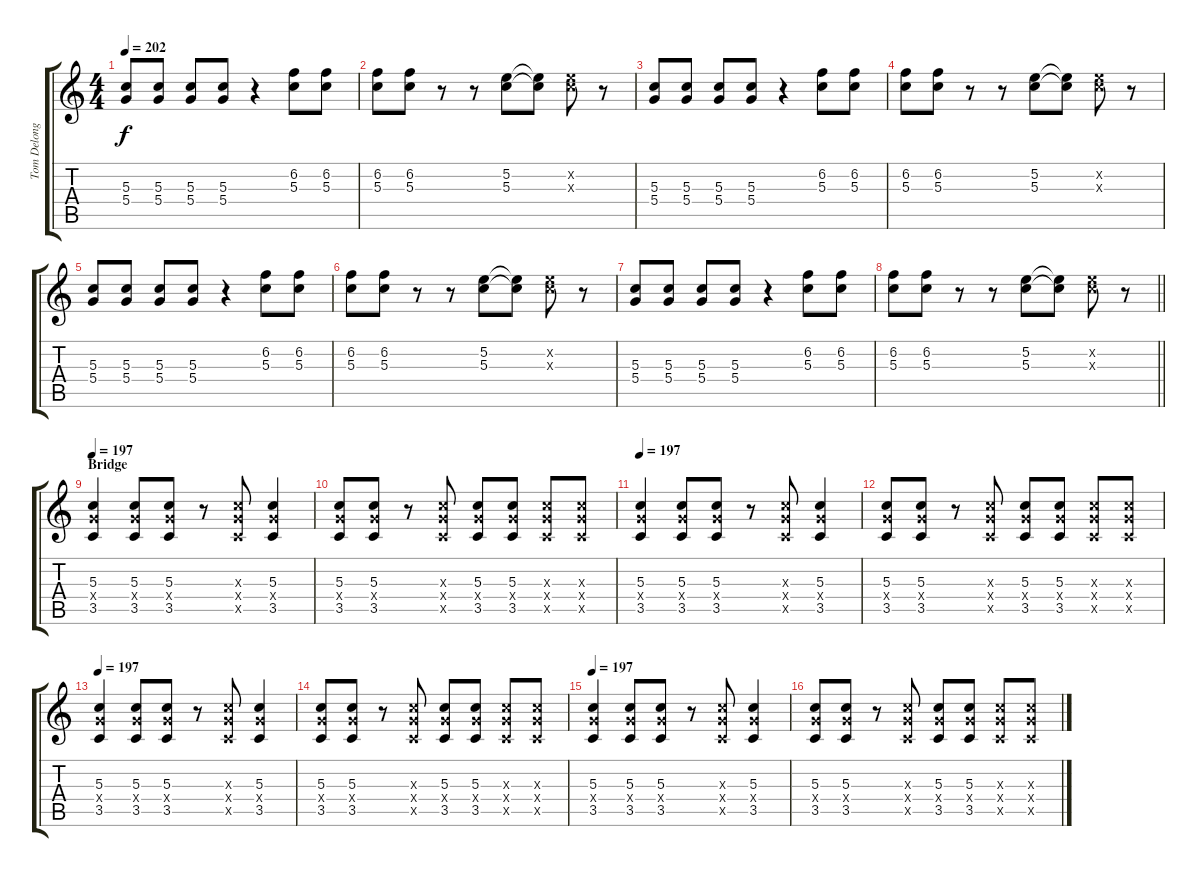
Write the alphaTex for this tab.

\track ("Tom Delonge - Guitar" "Tom Delong") {instrument distortionguitar}
\staff {score tabs}
\tuning (E4 B3 G3 D3 A2 E2) {hide}
\ts (4 4)
\tempo 202
\clef g2
\ks c
(5.3 5.4).8{dy f} (5.3 5.4).8 (5.3 5.4).8 (5.3 5.4).8 r.4 (6.2 5.3).8 (6.2 5.3).8 |
(6.2 5.3).8 (6.2 5.3).8 r.8 r.8 (5.2 5.3).8 (5.2{t} 5.3{t}).8 (5.2{x} 5.3{x}).8 r.8 |
(5.3 5.4).8 (5.3 5.4).8 (5.3 5.4).8 (5.3 5.4).8 r.4 (6.2 5.3).8 (6.2 5.3).8 |
(6.2 5.3).8 (6.2 5.3).8 r.8 r.8 (5.2 5.3).8 (5.2{t} 5.3{t}).8 (5.2{x} 5.3{x}).8 r.8 |
(5.3 5.4).8 (5.3 5.4).8 (5.3 5.4).8 (5.3 5.4).8 r.4 (6.2 5.3).8 (6.2 5.3).8 |
(6.2 5.3).8 (6.2 5.3).8 r.8 r.8 (5.2 5.3).8 (5.2{t} 5.3{t}).8 (5.2{x} 5.3{x}).8 r.8 |
(5.3 5.4).8 (5.3 5.4).8 (5.3 5.4).8 (5.3 5.4).8 r.4 (6.2 5.3).8 (6.2 5.3).8 |
\barLineRight lightlight
(6.2 5.3).8 (6.2 5.3).8 r.8 r.8 (5.2 5.3).8 (5.2{t} 5.3{t}).8 (5.2{x} 5.3{x}).8 r.8 |
\section ("" "Bridge")
\tempo 197
(5.3 5.4{x} 3.5).4{volume 6} (5.3 5.4{x} 3.5).8 (5.3 5.4{x} 3.5).8 r.8 (5.3{x} 5.4{x} 3.5{x}).8 (5.3 5.4{x} 3.5).4 |
(5.3 5.4{x} 3.5).8 (5.3 5.4{x} 3.5).8 r.8 (5.3{x} 5.4{x} 3.5{x}).8 (5.3 5.4{x} 3.5).8 (5.3 5.4{x} 3.5).8 (5.3{x} 5.4{x} 3.5{x}).8 (5.3{x} 5.4{x} 3.5{x}).8 |
\tempo 197
(5.3 5.4{x} 3.5).4 (5.3 5.4{x} 3.5).8 (5.3 5.4{x} 3.5).8 r.8 (5.3{x} 5.4{x} 3.5{x}).8 (5.3 5.4{x} 3.5).4 |
(5.3 5.4{x} 3.5).8 (5.3 5.4{x} 3.5).8 r.8 (5.3{x} 5.4{x} 3.5{x}).8 (5.3 5.4{x} 3.5).8 (5.3 5.4{x} 3.5).8 (5.3{x} 5.4{x} 3.5{x}).8 (5.3{x} 5.4{x} 3.5{x}).8 |
\tempo 197
(5.3 5.4{x} 3.5).4 (5.3 5.4{x} 3.5).8 (5.3 5.4{x} 3.5).8 r.8 (5.3{x} 5.4{x} 3.5{x}).8 (5.3 5.4{x} 3.5).4 |
(5.3 5.4{x} 3.5).8 (5.3 5.4{x} 3.5).8 r.8 (5.3{x} 5.4{x} 3.5{x}).8 (5.3 5.4{x} 3.5).8 (5.3 5.4{x} 3.5).8 (5.3{x} 5.4{x} 3.5{x}).8 (5.3{x} 5.4{x} 3.5{x}).8 |
\tempo 197
(5.3 5.4{x} 3.5).4 (5.3 5.4{x} 3.5).8 (5.3 5.4{x} 3.5).8 r.8 (5.3{x} 5.4{x} 3.5{x}).8 (5.3 5.4{x} 3.5).4 |
(5.3 5.4{x} 3.5).8 (5.3 5.4{x} 3.5).8 r.8 (5.3{x} 5.4{x} 3.5{x}).8 (5.3 5.4{x} 3.5).8 (5.3 5.4{x} 3.5).8 (5.3{x} 5.4{x} 3.5{x}).8 (5.3{x} 5.4{x} 3.5{x}).8
